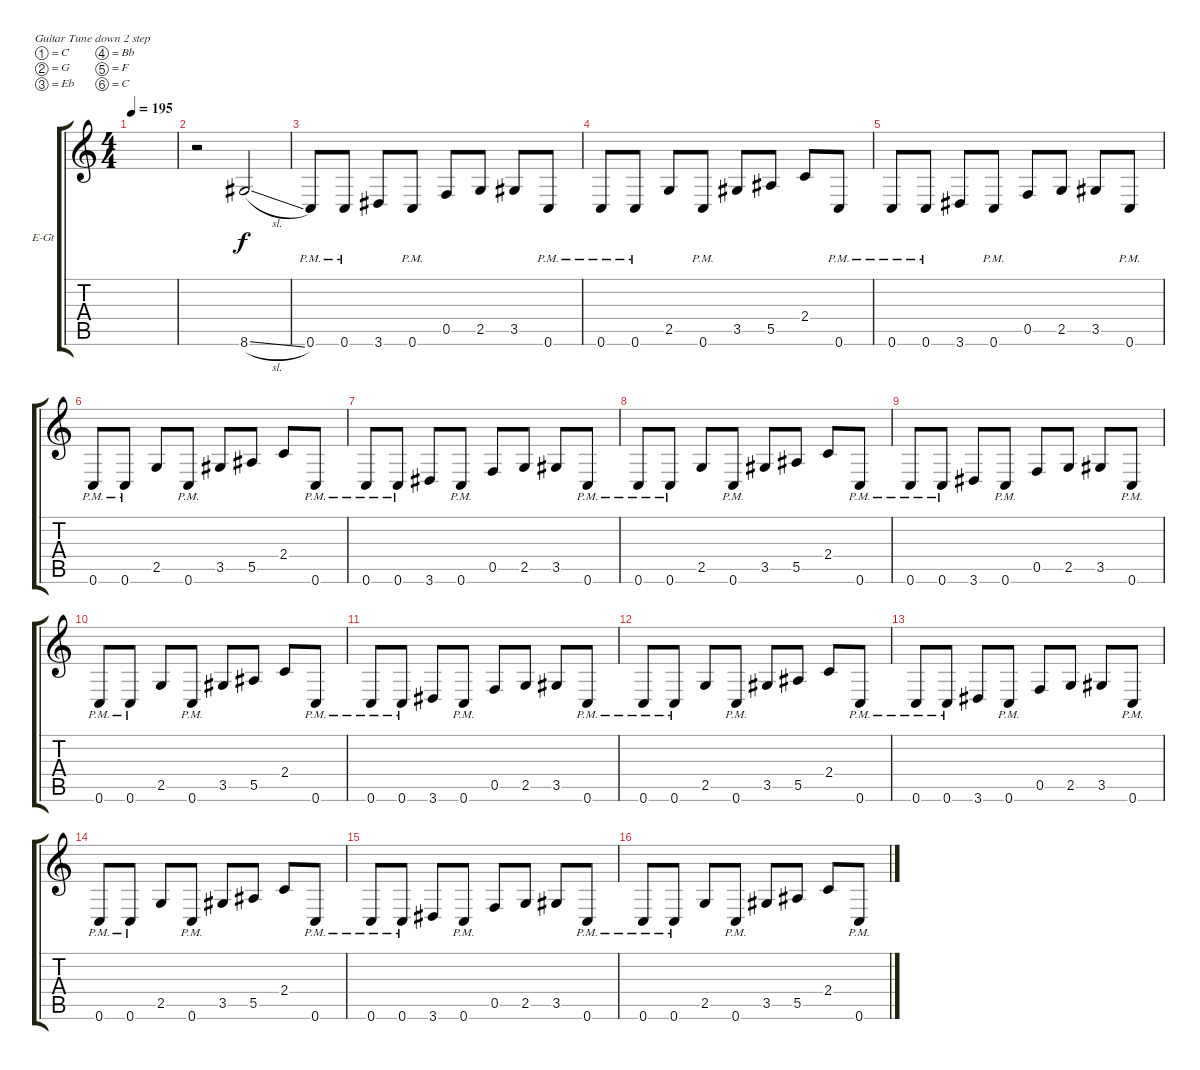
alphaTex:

\defaultSystemsLayout 4
\bracketExtendMode groupsimilarinstruments
\firstSystemTrackNameOrientation horizontal
\otherSystemsTrackNameOrientation horizontal
\track ("Electric Guitar" "E-Gt") {instrument distortionguitar}
\staff {score tabs}
\tuning (C4 G3 Eb3 Bb2 F2 C2)
\ts (4 4)
\tempo 195
\clef g2
\scale
0.485477
\ks c
|
\scale
0.257261 r.2 8.6{sl}.2 |
\scale
0.257261 0.6{pm}.8 0.6{pm}.8 3.6.8 0.6{pm}.8 0.5.8 2.5.8 3.5.8 0.6{pm}.8 |
0.6{pm}.8 0.6{pm}.8 2.5.8 0.6{pm}.8 3.5.8 5.5.8 2.4.8 0.6{pm}.8 |
0.6{pm}.8 0.6{pm}.8 3.6.8 0.6{pm}.8 0.5.8 2.5.8 3.5.8 0.6{pm}.8 |
0.6{pm}.8 0.6{pm}.8 2.5.8 0.6{pm}.8 3.5.8 5.5.8 2.4.8 0.6{pm}.8 |
0.6{pm}.8 0.6{pm}.8 3.6.8 0.6{pm}.8 0.5.8 2.5.8 3.5.8 0.6{pm}.8 |
0.6{pm}.8 0.6{pm}.8 2.5.8 0.6{pm}.8 3.5.8 5.5.8 2.4.8 0.6{pm}.8 |
0.6{pm}.8 0.6{pm}.8 3.6.8 0.6{pm}.8 0.5.8 2.5.8 3.5.8 0.6{pm}.8 |
0.6{pm}.8 0.6{pm}.8 2.5.8 0.6{pm}.8 3.5.8 5.5.8 2.4.8 0.6{pm}.8 |
0.6{pm}.8 0.6{pm}.8 3.6.8 0.6{pm}.8 0.5.8 2.5.8 3.5.8 0.6{pm}.8 |
0.6{pm}.8 0.6{pm}.8 2.5.8 0.6{pm}.8 3.5.8 5.5.8 2.4.8 0.6{pm}.8 |
0.6{pm}.8 0.6{pm}.8 3.6.8 0.6{pm}.8 0.5.8 2.5.8 3.5.8 0.6{pm}.8 |
0.6{pm}.8 0.6{pm}.8 2.5.8 0.6{pm}.8 3.5.8 5.5.8 2.4.8 0.6{pm}.8 |
0.6{pm}.8 0.6{pm}.8 3.6.8 0.6{pm}.8 0.5.8 2.5.8 3.5.8 0.6{pm}.8 |
0.6{pm}.8 0.6{pm}.8 2.5.8 0.6{pm}.8 3.5.8 5.5.8 2.4.8 0.6{pm}.8
